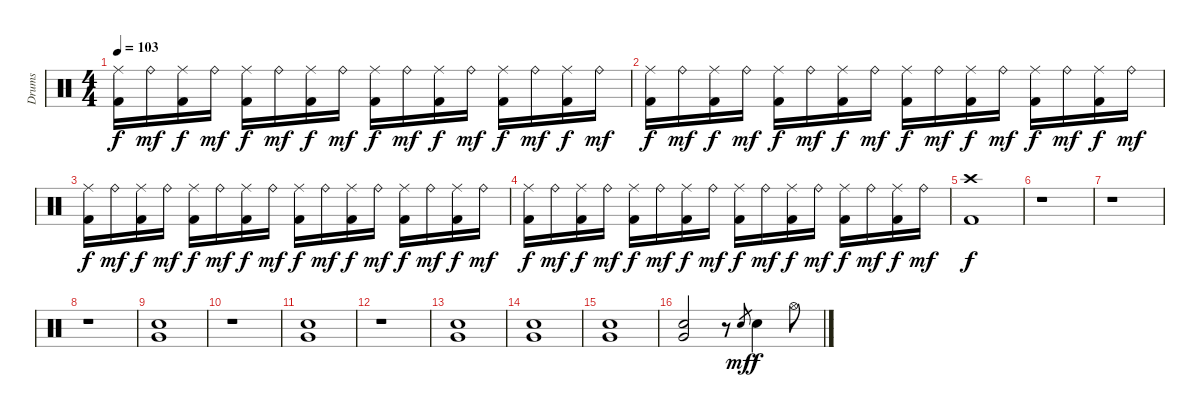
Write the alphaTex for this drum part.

\track ("Drums" "Drums") {instrument percussion}
\staff {score}
\articulation defaults
\ts (4 4)
\tempo 103
\clef neutral
\ks c
("Ride (middle)" "Kick (hit) 2").16{dy f} "Ride (bell)".16{dy mf} ("Ride (middle)" "Kick (hit) 2").16{dy f} "Ride (bell)".16{dy mf} ("Ride (middle)" "Kick (hit) 2").16{dy f} "Ride (bell)".16{dy mf} ("Ride (middle)" "Kick (hit) 2").16{dy f} "Ride (bell)".16{dy mf} ("Ride (middle)" "Kick (hit) 2").16{dy f} "Ride (bell)".16{dy mf} ("Ride (middle)" "Kick (hit) 2").16{dy f} "Ride (bell)".16{dy mf} ("Ride (middle)" "Kick (hit) 2").16{dy f} "Ride (bell)".16{dy mf} ("Ride (middle)" "Kick (hit) 2").16{dy f} "Ride (bell)".16{dy mf} |
("Ride (middle)" "Kick (hit) 2").16{dy f} "Ride (bell)".16{dy mf} ("Ride (middle)" "Kick (hit) 2").16{dy f} "Ride (bell)".16{dy mf} ("Ride (middle)" "Kick (hit) 2").16{dy f} "Ride (bell)".16{dy mf} ("Ride (middle)" "Kick (hit) 2").16{dy f} "Ride (bell)".16{dy mf} ("Ride (middle)" "Kick (hit) 2").16{dy f} "Ride (bell)".16{dy mf} ("Ride (middle)" "Kick (hit) 2").16{dy f} "Ride (bell)".16{dy mf} ("Ride (middle)" "Kick (hit) 2").16{dy f} "Ride (bell)".16{dy mf} ("Ride (middle)" "Kick (hit) 2").16{dy f} "Ride (bell)".16{dy mf} |
("Ride (middle)" "Kick (hit) 2").16{dy f} "Ride (bell)".16{dy mf} ("Ride (middle)" "Kick (hit) 2").16{dy f} "Ride (bell)".16{dy mf} ("Ride (middle)" "Kick (hit) 2").16{dy f} "Ride (bell)".16{dy mf} ("Ride (middle)" "Kick (hit) 2").16{dy f} "Ride (bell)".16{dy mf} ("Ride (middle)" "Kick (hit) 2").16{dy f} "Ride (bell)".16{dy mf} ("Ride (middle)" "Kick (hit) 2").16{dy f} "Ride (bell)".16{dy mf} ("Ride (middle)" "Kick (hit) 2").16{dy f} "Ride (bell)".16{dy mf} ("Ride (middle)" "Kick (hit) 2").16{dy f} "Ride (bell)".16{dy mf} |
("Ride (middle)" "Kick (hit) 2").16{dy f} "Ride (bell)".16{dy mf} ("Ride (middle)" "Kick (hit) 2").16{dy f} "Ride (bell)".16{dy mf} ("Ride (middle)" "Kick (hit) 2").16{dy f} "Ride (bell)".16{dy mf} ("Ride (middle)" "Kick (hit) 2").16{dy f} "Ride (bell)".16{dy mf} ("Ride (middle)" "Kick (hit) 2").16{dy f} "Ride (bell)".16{dy mf} ("Ride (middle)" "Kick (hit) 2").16{dy f} "Ride (bell)".16{dy mf} ("Ride (middle)" "Kick (hit) 2").16{dy f} "Ride (bell)".16{dy mf} ("Ride (middle)" "Kick (hit) 2").16{dy f} "Ride (bell)".16{dy mf} |
("Crash high (hit)" "Kick (hit) 2").1{dy f} |
r.1 |
r.1 |
r.1 |
("Electric Snare (hit)" "Very Low Tom (hit)").1 |
r.1 |
("Electric Snare (hit)" "Very Low Tom (hit)").1 |
r.1 |
("Electric Snare (hit)" "Very Low Tom (hit)").1 |
("Electric Snare (hit)" "Very Low Tom (hit)").1 |
("Electric Snare (hit)" "Very Low Tom (hit)").1 |
("Electric Snare (hit)" "Very Low Tom (hit)").2 r.8 "Electric Snare (hit)".8{gr dy mf} "Electric Snare (hit)".4{dy f} "Hi-Hat (open)".8
